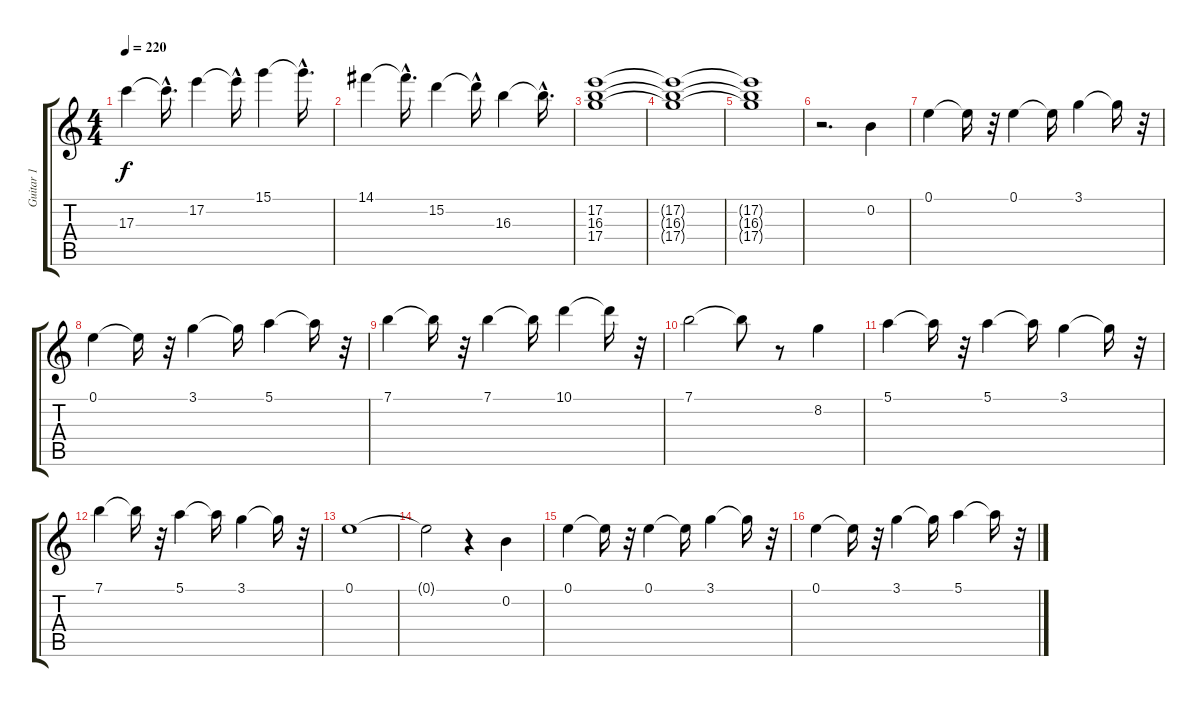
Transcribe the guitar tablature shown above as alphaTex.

\track ("Guitar 1" "Guitar 1") {instrument acousticguitarsteel}
\staff {score tabs}
\tuning (E4 B3 G3 D3 A2 E2) {hide}
\ts (4 4)
\tempo 220
\clef g2
\ks c
17.3.4{dy f} 17.3{hac t}.16{d} 17.2.4 17.2{hac t}.16 15.1.4 15.1{hac t}.16{d} |
14.1.4 14.1{hac t}.16{d} 15.2.4 15.2{hac t}.16 16.3.4 16.3{hac t}.16{d} |
(17.2 16.3 17.4).1 |
(17.2{t} 16.3{t} 17.4{t}).1 |
(17.2{t} 16.3{t} 17.4{t}).1 |
r.2{d} 0.2.4 |
0.1.4 0.1{t}.16 r.32 0.1.4 0.1{t}.16 3.1.4 3.1{t}.16 r.32 |
0.1.4 0.1{t}.16 r.32 3.1.4 3.1{t}.16 5.1.4 5.1{t}.16 r.32 |
7.1.4 7.1{t}.16 r.32 7.1.4 7.1{t}.16 10.1.4 10.1{t}.16 r.32 |
7.1.2 7.1{t}.8 r.8 8.2.4 |
5.1.4 5.1{t}.16 r.32 5.1.4 5.1{t}.16 3.1.4 3.1{t}.16 r.32 |
7.1.4 7.1{t}.16 r.32 5.1.4 5.1{t}.16 3.1.4 3.1{t}.16 r.32 |
0.1.1 |
0.1{t}.2 r.4 0.2.4 |
0.1.4 0.1{t}.16 r.32 0.1.4 0.1{t}.16 3.1.4 3.1{t}.16 r.32 |
0.1.4 0.1{t}.16 r.32 3.1.4 3.1{t}.16 5.1.4 5.1{t}.16 r.32
